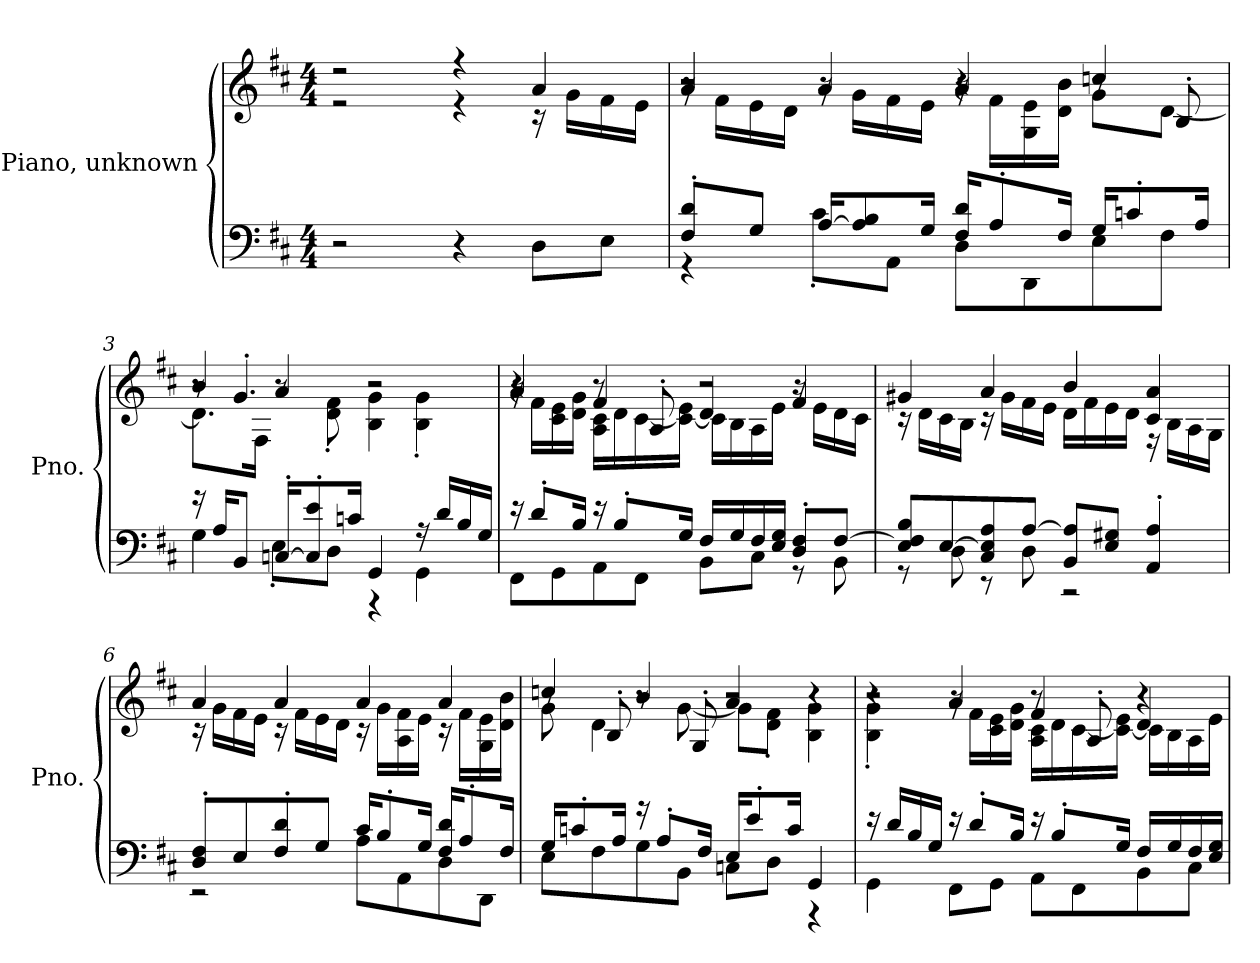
**kern	**kern
*part1	*part1
*staff2	*staff1
*I"Piano, unknown	*
*I'Pno.	*
*clefF4	*clefG2
*k[f#c#]	*k[f#c#]
*M4/4	*M4/4
*MM120	*MM120
=1	=1
*	*^
2r	2r	2r
4r	4r	4r
8D\L	4a/	16r
.	.	16g\LL
8E\J	.	16f#\
.	.	16e\JJ
=2	=2	=2
*^	*	*^
8F#/' 8d/'L	4r	4a/	16r	2r
.	.	.	16f#\LL	.
8G/J	.	.	16e\	.
.	.	.	16d\JJ	.
[16A/KL	8c#'\L	4a/	16r	.
8A/] 8B/	.	.	16g\LL	.
.	8AA\J	.	16f#\	.
16G/Jk	.	.	16e\JJ	.
16F#/ 16d/KL	8D\L	4a/	16r	4r
8A'/	.	.	16f#\LL	.
.	8DD\	.	16G\ 16e\	.
16F#/Jk	.	.	16d\ 16b\JJ	.
16G/KL	8E\	4ccn/	8g\L	8r
8cn'/	.	.	.	.
.	8F#\J	.	[8d\J	8B'/
16A/Jk	.	.	.	.
=3	=3	=3	=3	=3
16r	4G\	4b/	8.d\L]	8r
16A/KL	.	.	.	.
8BB/J	.	.	.	4.g'/
.	.	.	16F#\Jk	.
[16Cn'/KL	8E'\L	4a/	8r	.
8C/]' 8e/'	.	.	.	.
.	8D\J	.	8d\' 8f#\'	.
16cn/Jk	.	.	.	.
4GG/	4r	2r	4B\ 4g\	2r
16r	4GG\	.	4B\' 4g\'	.
16d/LL	.	.	.	.
16B/	.	.	.	.
16G/JJ	.	.	.	.
!!LO:LB:g=z	!!	!!
=4	=4	=4	=4	=4
16r	8FF#\L	4a/	16r	4r
8d'/L	.	.	16f#\LL	.
.	8GG\	.	16c#\ 16e\	.
16B/Jk	.	.	16d\ 16g\JJ	.
16r	8AA\	4f#/	16A\ 16c#\LL	8r
8B'/L	.	.	16d\	.
.	8FF#\J	.	[16c#\	8A'/
16G/Jk	.	.	16c#\_ 16e\JJ	.
16F#/LL	8BB\L	4d/	16c#\LL]	2r
16G/	.	.	16B\	.
16F#/	8C#\J	.	16A\	.
16E/ 16G/JJ	.	.	16e\JJ	.
8D/' 8F#/'L	8r	4f#/	16r	.
.	.	.	16e\LL	.
[8F#/J	8BB\	.	16d\	.
.	.	.	16c#\JJ	.
*	*	*	*v	*v
=5	=5	=5	=5
8E/ 8F#/] 8B/L	8r	4g#X/	16r
.	.	.	16d\LL
[8E/	8D\	.	16c#\
.	.	.	16B\JJ
8C#/ 8E/] 8A/	8r	4a/	16r
.	.	.	16g#\LL
[8A/J	8D\	.	16f#\
.	.	.	16e\JJ
8BB/ 8A/]L	2r	4b/	16d\LL
.	.	.	16f#\
8E/ 8G#X/J	.	.	16e\
.	.	.	16d\JJ
4AA/' 4A/'	.	4c#/ 4a/	16r
.	.	.	16B\LL
.	.	.	16A\
.	.	.	16G\JJ
!!LO:LB:g=z	!!
=6	=6	=6	=6
8D/' 8F#/'L	2r	4a/	16r
.	.	.	16g\LL
8E/	.	.	16f#\
.	.	.	16e\JJ
8F#/' 8d/'	.	4a/	16r
.	.	.	16f#\LL
8G/J	.	.	16e\
.	.	.	16d\JJ
16c#/KL	8A\L	4a/	16r
8B'/	.	.	16g\LL
.	8AA\	.	16A\ 16f#\
16G/Jk	.	.	16e\JJ
16F#/ 16d/KL	8D\	4a/	16r
8A'/	.	.	16f#\LL
.	8DD\J	.	16G\ 16e\
16F#/Jk	.	.	16d\ 16b\JJ
=7	=7	=7	=7
*	*	*	*^
16G/KL	8E\L	4ccn/	8g\	8r
8cn'/	.	.	.	.
.	8F#\	.	4d\	8B'/
16A/Jk	.	.	.	.
16r	8G\	4b/	.	8r
8A'/L	.	.	.	.
.	8BB\J	.	[8g\	8G'/
16F#/Jk	.	.	.	.
16E/KL	8Cn\L	4a/	8g\L]	2r
8e'/	.	.	.	.
.	8D\J	.	8d\' 8f#\'J	.
16c/Jk	.	.	.	.
4GG/	4r	4r	4B\ 4g\	.
!!LO:LB:g=z	!!	!!
=8	=8	=8	=8	=8
16r	4GG\	4r	4B\' 4g\'	2r
16d/LL	.	.	.	.
16B/	.	.	.	.
16G/JJ	.	.	.	.
16r	8FF#\L	4a/	16r	.
8d'/L	.	.	16f#\LL	.
.	8GG\J	.	16c#\ 16e\	.
16B/Jk	.	.	16d\ 16g\JJ	.
16r	8AA\L	4f#/	16A\ 16c#\LL	8r
8B'/L	.	.	16d\	.
.	8FF#\	.	[16c#\	8A'/
16G/Jk	.	.	16c#\_ 16e\JJ	.
16F#/LL	8BB\	4d/	16c#\LL]	4r
16G/	.	.	16B\	.
16F#/	8C#\J	.	16A\	.
16E/ 16G/JJ	.	.	16e\JJ	.
*v	*v	*	*	*
*	*v	*v	*v
=	=
*-	*-
